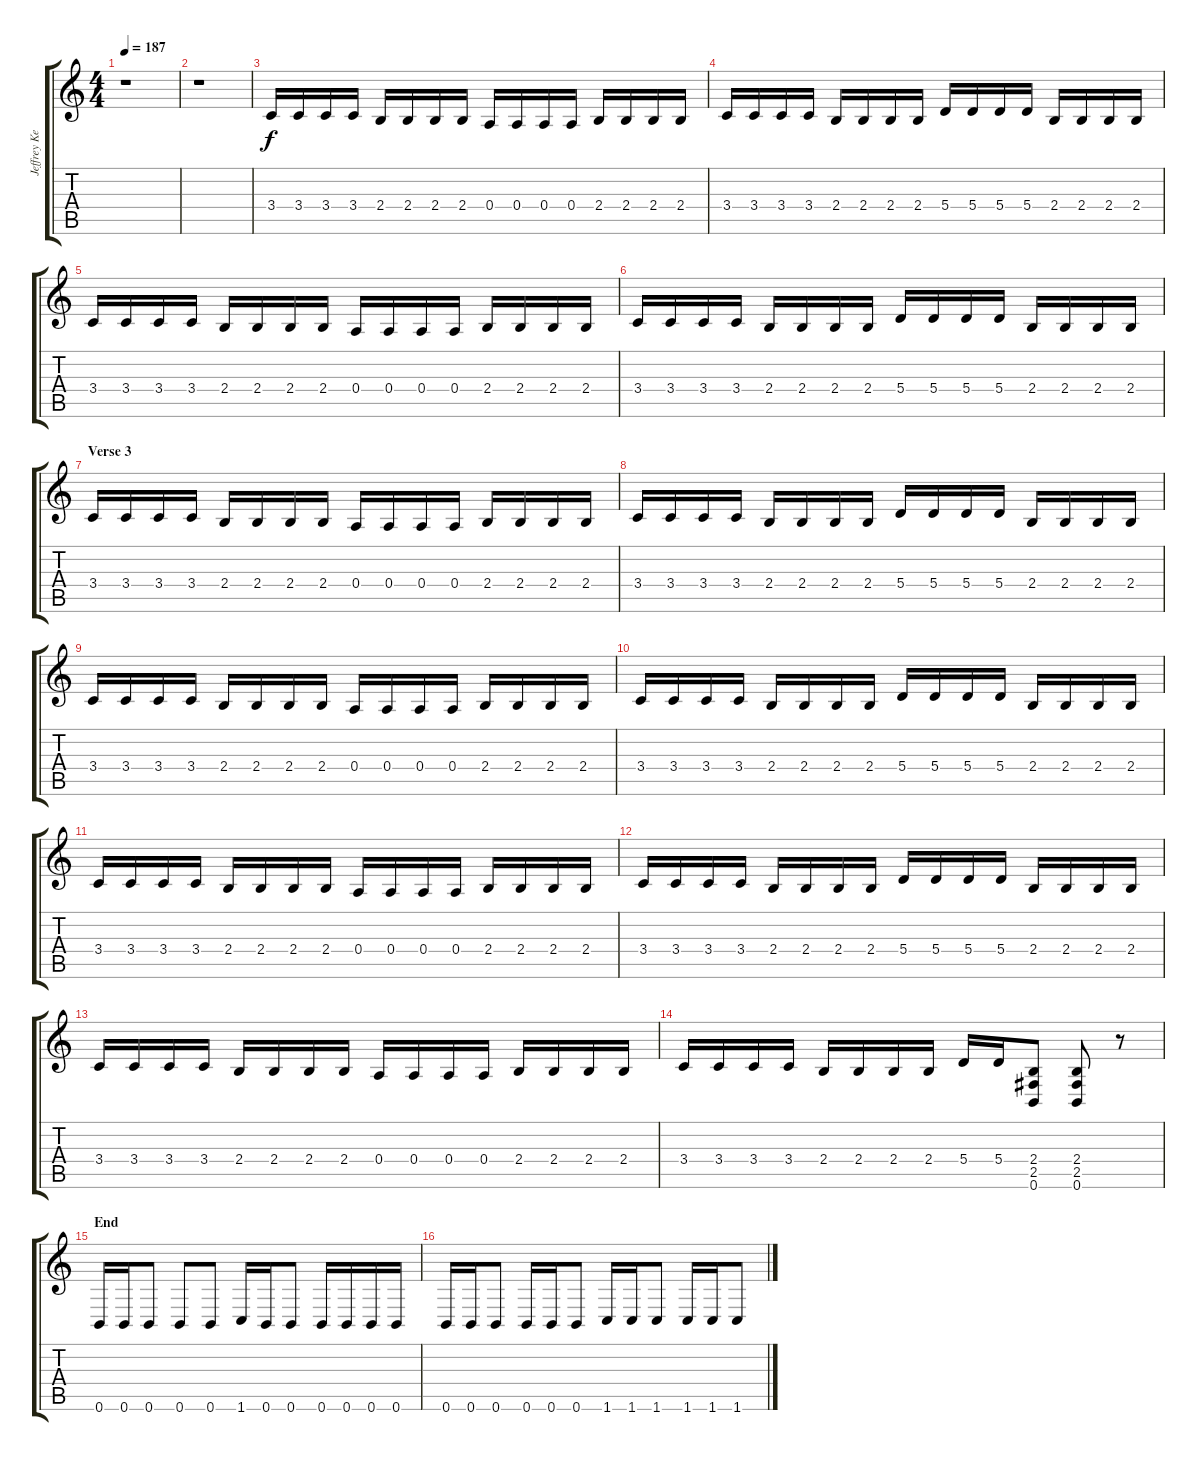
\track ("Jeffrey Kendrick - Guitar" "Jeffrey Ke") {instrument distortionguitar}
\staff {score tabs}
\tuning (B3 Gb3 D3 A2 E2 B1) {hide}
\ts (4 4)
\tempo 187
\clef g2
\ks c
r.1{dy f} |
r.1 |
3.4.16 3.4.16 3.4.16 3.4.16 2.4.16 2.4.16 2.4.16 2.4.16 0.4.16 0.4.16 0.4.16 0.4.16 2.4.16 2.4.16 2.4.16 2.4.16 |
3.4.16 3.4.16 3.4.16 3.4.16 2.4.16 2.4.16 2.4.16 2.4.16 5.4.16 5.4.16 5.4.16 5.4.16 2.4.16 2.4.16 2.4.16 2.4.16 |
3.4.16 3.4.16 3.4.16 3.4.16 2.4.16 2.4.16 2.4.16 2.4.16 0.4.16 0.4.16 0.4.16 0.4.16 2.4.16 2.4.16 2.4.16 2.4.16 |
3.4.16 3.4.16 3.4.16 3.4.16 2.4.16 2.4.16 2.4.16 2.4.16 5.4.16 5.4.16 5.4.16 5.4.16 2.4.16 2.4.16 2.4.16 2.4.16 |
\section ("" "Verse 3")
3.4.16 3.4.16 3.4.16 3.4.16 2.4.16 2.4.16 2.4.16 2.4.16 0.4.16 0.4.16 0.4.16 0.4.16 2.4.16 2.4.16 2.4.16 2.4.16 |
3.4.16 3.4.16 3.4.16 3.4.16 2.4.16 2.4.16 2.4.16 2.4.16 5.4.16 5.4.16 5.4.16 5.4.16 2.4.16 2.4.16 2.4.16 2.4.16 |
3.4.16 3.4.16 3.4.16 3.4.16 2.4.16 2.4.16 2.4.16 2.4.16 0.4.16 0.4.16 0.4.16 0.4.16 2.4.16 2.4.16 2.4.16 2.4.16 |
3.4.16 3.4.16 3.4.16 3.4.16 2.4.16 2.4.16 2.4.16 2.4.16 5.4.16 5.4.16 5.4.16 5.4.16 2.4.16 2.4.16 2.4.16 2.4.16 |
3.4.16 3.4.16 3.4.16 3.4.16 2.4.16 2.4.16 2.4.16 2.4.16 0.4.16 0.4.16 0.4.16 0.4.16 2.4.16 2.4.16 2.4.16 2.4.16 |
3.4.16 3.4.16 3.4.16 3.4.16 2.4.16 2.4.16 2.4.16 2.4.16 5.4.16 5.4.16 5.4.16 5.4.16 2.4.16 2.4.16 2.4.16 2.4.16 |
3.4.16 3.4.16 3.4.16 3.4.16 2.4.16 2.4.16 2.4.16 2.4.16 0.4.16 0.4.16 0.4.16 0.4.16 2.4.16 2.4.16 2.4.16 2.4.16 |
3.4.16 3.4.16 3.4.16 3.4.16 2.4.16 2.4.16 2.4.16 2.4.16 5.4.16 5.4.16 (2.4 2.5 0.6).8 (2.4 2.5 0.6).8 r.8 |
\section ("" "End")
0.6.16 0.6.16 0.6.8 0.6.8 0.6.8 1.6.16 0.6.16 0.6.8 0.6.16 0.6.16 0.6.16 0.6.16 |
0.6.16 0.6.16 0.6.8 0.6.16 0.6.16 0.6.8 1.6.16 1.6.16 1.6.8 1.6.16 1.6.16 1.6.8
